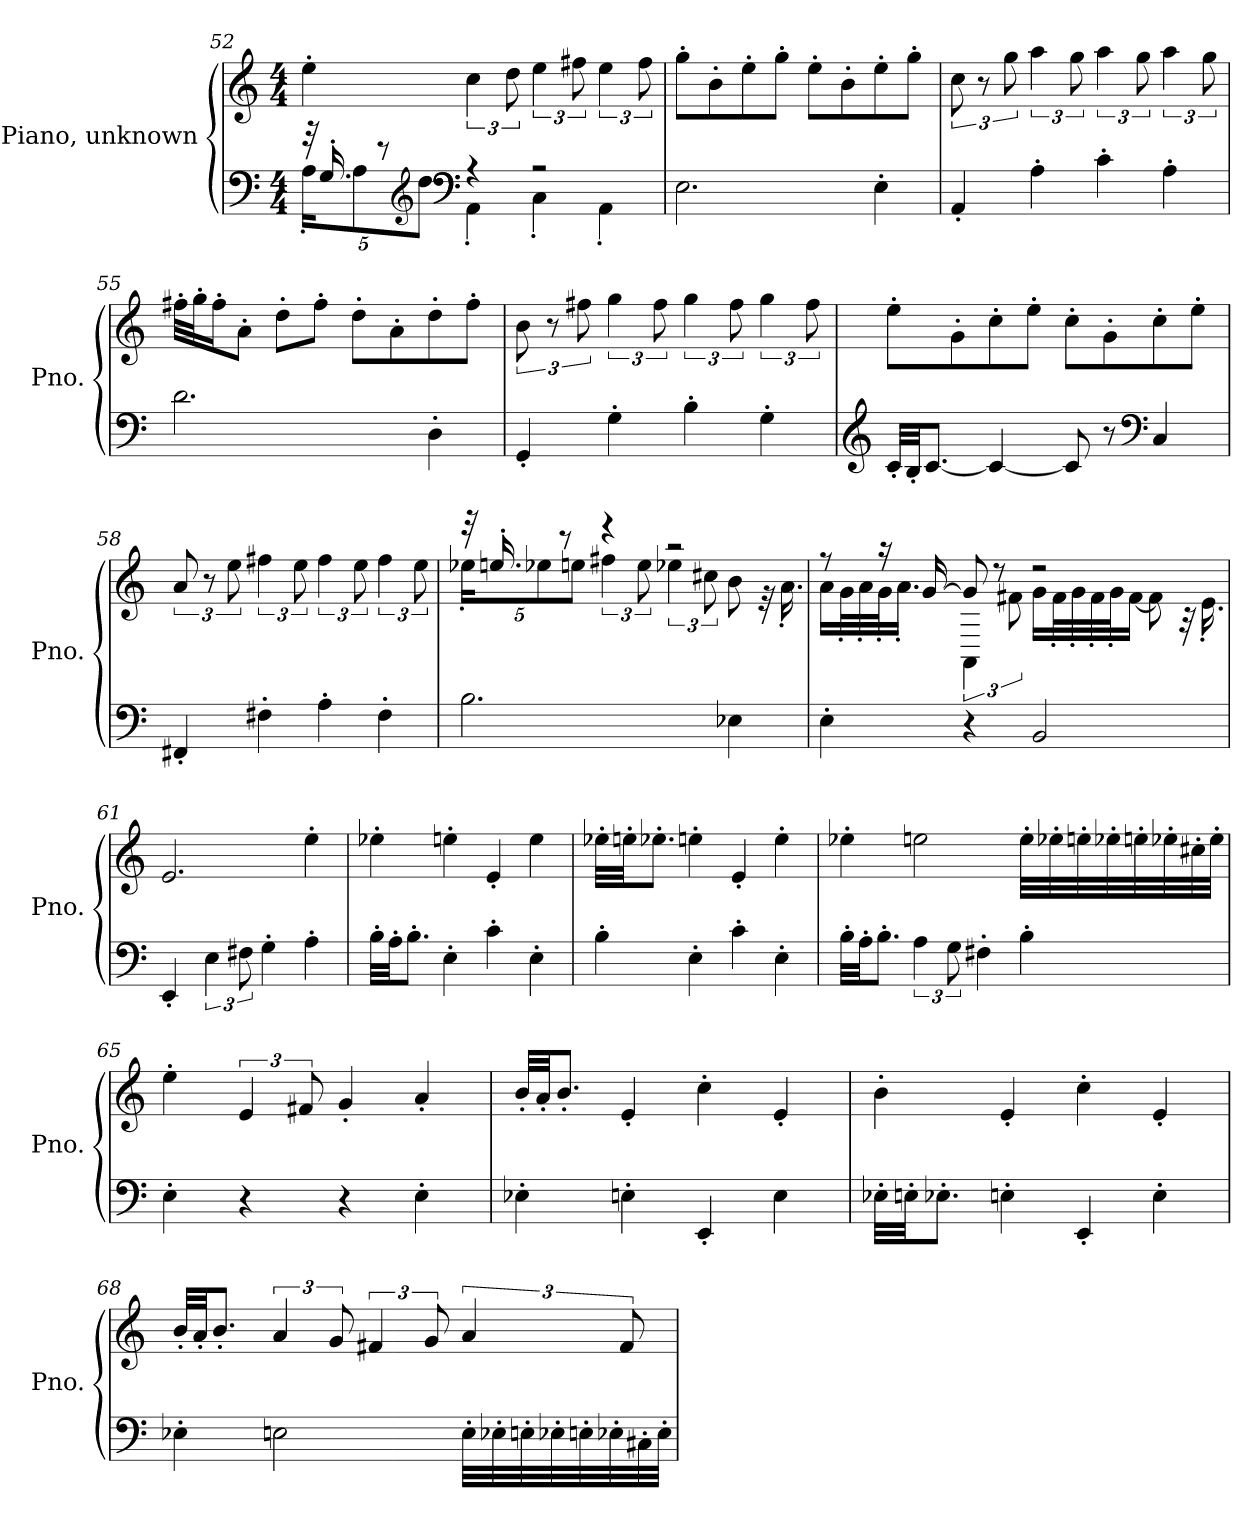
**kern	**kern
*part1	*part1
*staff2	*staff1
*I"Piano, unknown	*
*I'Pno.	*
*clefF4	*clefG2
*k[]	*k[]
*M4/4	*M4/4
=52	=52
*^	*
*	*Xbrackettup	*
32r	20A'\KL	4ee'\
16.G'/	.	.
.	10A\	.
8r	.	.
*clefG2	*	*
.	10dd\J	.
*clefF4	*	*
4r	4AA'\	6cc\
.	.	12dd\
2r	4C'\	6ee\
.	.	12ff#X\
.	4AA'\	6ee\
.	.	12ff#\
*v	*v	*
!!LO:PB:g=z
=53	=53
2.E\	8gg'\L
.	8b'\
.	8ee'\
.	8gg'\J
.	8ee'\L
.	8b'\
4E'\	8ee'\
.	8gg'\J
=54	=54
4AA'/	12cc\
.	12r
.	12gg\
4A'\	6aa\
.	12gg\
4c'\	6aa\
.	12gg\
4A'\	6aa\
.	12gg\
=55	=55
2.d\	32ff#X'\LLL
.	32gg'\J
.	16ff#'\J
.	8a'\J
.	8dd'\L
.	8ff#'\J
.	8dd'\L
.	8a'\
4D'\	8dd'\
.	8ff#'\J
=56	=56
4GG'/	12b\
.	12r
.	12ff#X\
4G'\	6gg\
.	12ff#\
4B'\	6gg\
.	12ff#\
4G'\	6gg\
.	12ff#\
!!LO:LB:g=z
=57	=57
*clefG2	*
32c'/LLL	8ee'\L
32B'/JJ	.
[8.c/J	.
.	8g'\
4c/_	8cc'\
.	8ee'\J
8c/]	8cc'\L
8r	8g'\
*clefF4	*
4C/	8cc'\
.	8ee'\J
=58	=58
4FF#X'/	12a/
.	12r
.	12ee\
4F#X'\	6ff#X\
.	12ee\
4A'\	6ff#\
.	12ee\
4F#'\	6ff#\
.	12ee\
=59	=59
*	*^
*	*	*Xbrackettup
2.B\	32r	20ee-X'\KL
.	16.een'/	.
.	.	10ee-X\
.	8r	.
.	.	10een\J
*	*	*brackettup
.	4r	6ff#X\
.	.	12ee\
.	2r	6ee-X\
.	.	12cc#X\
4E-X\	.	8b\
.	.	32r
.	.	16.a'\
!!LO:LB:g=z	!!
=60	=60	=60
4E'\	8r	16a\LL
.	.	32g'\L
.	.	32a'\
.	16r	32g'\J
.	.	16.a'\JJ
.	[16g/	.
4r	8g/]	6AA\
.	8r	.
.	.	12f#X\
2BB/	2r	16g\LL
.	.	32f#'\L
.	.	32g'\
.	.	32f#'\
.	.	32g'\J
.	.	[16f#\JJ
.	.	8f#\]
.	.	32r
.	.	16.e'\
*	*v	*v
=61	=61
4EE'/	2.e/
*brackettup	*
6E\	.
12F#X\	.
4G'\	.
4A'\	4ee'\
=62	=62
32B'\LLL	4ee-X'\
32A'\JJ	.
8.B'\J	.
4E'\	4een'\
4c'\	4e'/
4E'\	4ee\
=63	=63
4B'\	32ee-X'\LLL
.	32een'\JJ
.	8.ee-X'\J
4E'\	4een'\
4c'\	4e'/
4E'\	4ee'\
!!LO:LB:g=z
=64	=64
32B'\LLL	4ee-X'\
32A'\JJ	.
8.B'\J	.
6A\	2een\
12G\	.
4F#X'\	.
4B'\	32ee'\LLL
.	32ee-X'\
.	32een'\
.	32ee-X'\
.	32een'\
.	32ee-X'\
.	32cc#X'\
.	32ee-'\JJJ
=65	=65
4E'\	4ee'\
4r	6e/
.	12f#X/
4r	4g'/
4E'\	4a'/
=66	=66
4E-X'\	32b'/LLL
.	32a'/JJ
.	8.b'/J
4En'\	4e'/
4EE'/	4cc'\
4E\	4e'/
=67	=67
32E-X'\LLL	4b'\
32En'\JJ	.
8.E-X'\J	.
4En'\	4e'/
4EE'/	4cc'\
4E'\	4e'/
!!LO:LB:g=z
=68	=68
4E-X'\	32b'/LLL
.	32a'/JJ
.	8.b'/J
2En\	6a/
.	12g/
.	6f#X/
.	12g/
32E'\LLL	6a/
32E-X'\	.
32En'\	.
32E-X'\	.
32En'\	.
32E-X'\	.
.	12f#/
32C#X'\	.
32E-'\JJJ	.
=	=
*-	*-
